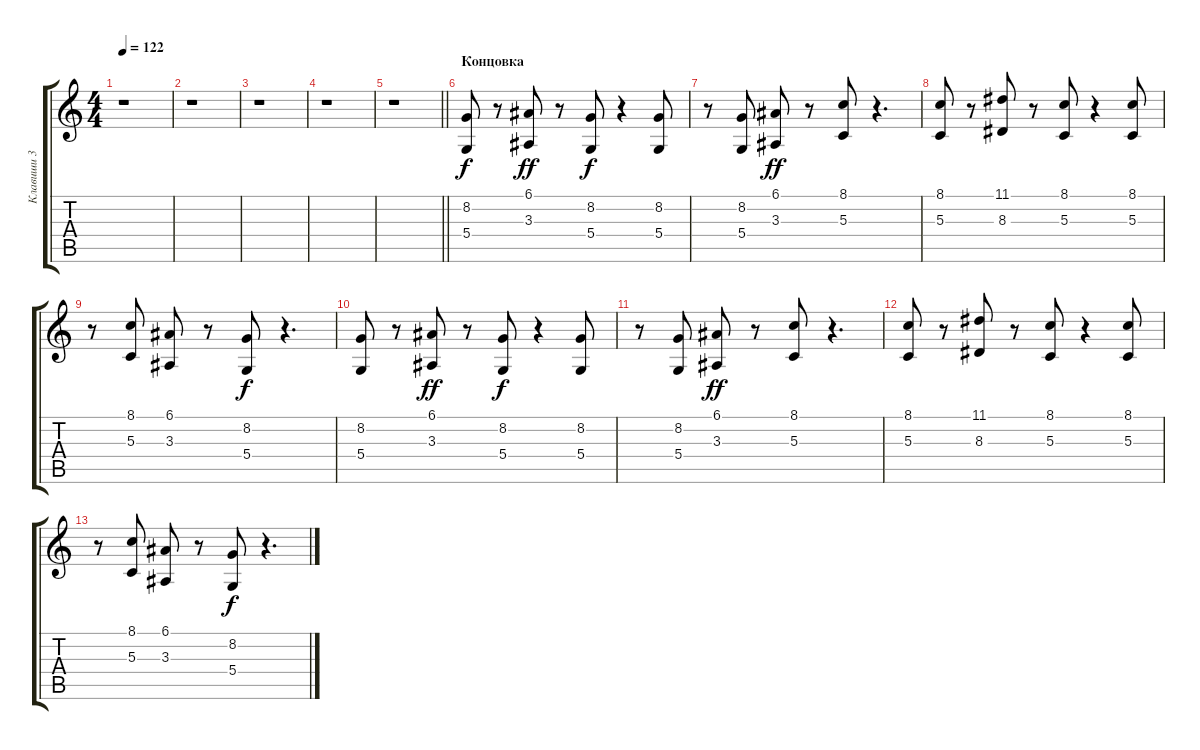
\track ("Клавиши 3" "Клавиши 3") {instrument lead3calliope}
\staff {score tabs}
\tuning (E4 B3 G3 D3 A2 E2) {hide}
\ts (4 4)
\tempo 122
\clef g2
\ks c
r.1{dy f} |
r.1 |
r.1 |
r.1 |
\barLineRight lightlight
r.1 |
\section ("" "Концовка")
(8.2 5.4).8 r.8 (6.1 3.3).8{dy ff} r.8 (8.2 5.4).8{dy f} r.4 (8.2 5.4).8 |
r.8 (8.2 5.4).8 (6.1 3.3).8{dy ff} r.8 (8.1 5.3).8 r.4{d} |
(8.1 5.3).8 r.8 (11.1 8.3).8 r.8 (8.1 5.3).8 r.4 (8.1 5.3).8 |
r.8 (8.1 5.3).8 (6.1 3.3).8 r.8 (8.2 5.4).8{dy f} r.4{d} |
(8.2 5.4).8 r.8 (6.1 3.3).8{dy ff} r.8 (8.2 5.4).8{dy f} r.4 (8.2 5.4).8 |
r.8 (8.2 5.4).8 (6.1 3.3).8{dy ff} r.8 (8.1 5.3).8 r.4{d} |
(8.1 5.3).8 r.8 (11.1 8.3).8 r.8 (8.1 5.3).8 r.4 (8.1 5.3).8 |
r.8 (8.1 5.3).8 (6.1 3.3).8 r.8 (8.2 5.4).8{dy f} r.4{d}
